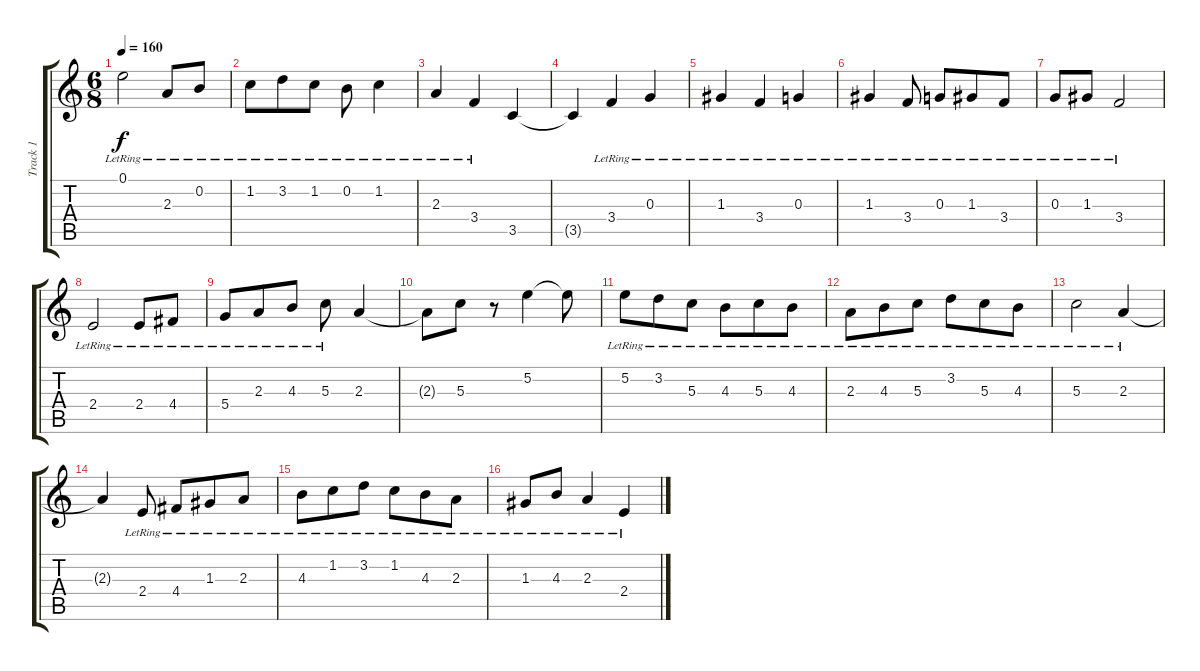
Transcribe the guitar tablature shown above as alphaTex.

\track ("Track 1" "Track 1") {instrument acousticguitarsteel}
\staff {score tabs}
\tuning (E4 B3 G3 D3 A2 E2) {hide}
\ts (6 8)
\tempo 160
\clef g2
\ks c
0.1{lr}.2{dy f instrument acousticguitarsteel} 2.3{lr}.8 0.2{lr}.8 |
1.2{lr}.8 3.2{lr}.8 1.2{lr}.8 0.2{lr}.8 1.2{lr}.4 |
2.3{lr}.4 3.4{lr}.4 3.5.4 |
3.5{t}.4 3.4{lr}.4 0.3{lr}.4 |
1.3{lr}.4 3.4{lr}.4 0.3{lr}.4 |
1.3{lr}.4 3.4{lr}.8 0.3{lr}.8 1.3{lr}.8 3.4{lr}.8 |
0.3{lr}.8 1.3{lr}.8 3.4{lr}.2 |
2.4{lr}.2 2.4{lr}.8 4.4{lr}.8 |
5.4{lr}.8 2.3{lr}.8 4.3{lr}.8 5.3{lr}.8 2.3.4 |
2.3{t}.8 5.3.8 r.8 5.2.4 5.2{t}.8 |
5.2{lr}.8 3.2{lr}.8 5.3{lr}.8 4.3{lr}.8 5.3{lr}.8 4.3{lr}.8 |
2.3{lr}.8 4.3{lr}.8 5.3{lr}.8 3.2{lr}.8 5.3{lr}.8 4.3{lr}.8 |
5.3{lr}.2 2.3{lr}.4 |
2.3{t}.4 2.4{lr}.8 4.4{lr}.8 1.3{lr}.8 2.3{lr}.8 |
4.3{lr}.8 1.2{lr}.8 3.2{lr}.8 1.2{lr}.8 4.3{lr}.8 2.3{lr}.8 |
1.3{lr}.8 4.3{lr}.8 2.3{lr}.4 2.4{lr}.4
